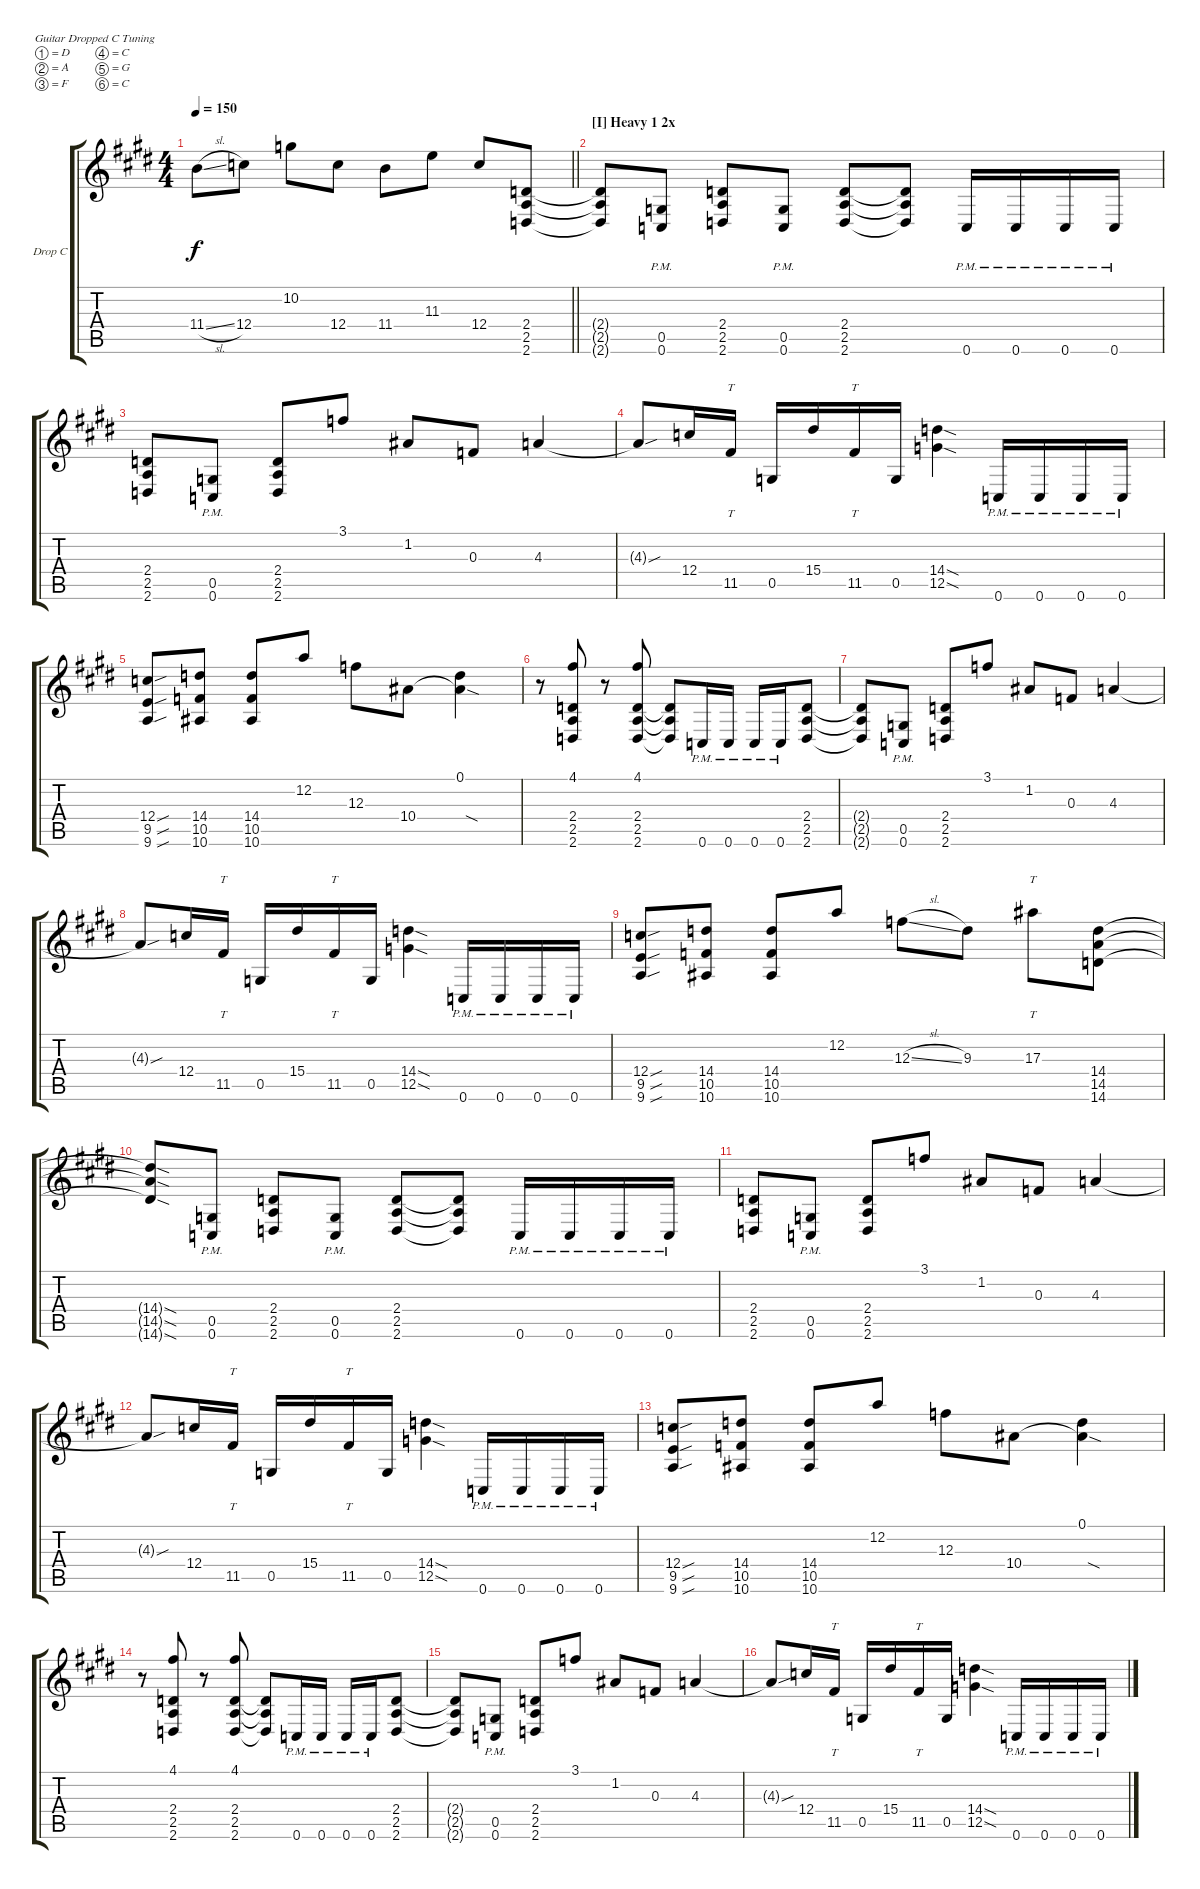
\bracketExtendMode groupsimilarinstruments
\firstSystemTrackNameOrientation horizontal
\otherSystemsTrackNameOrientation horizontal
\track ("Guitar L" "Drop C") {instrument distortionguitar}
\staff {score tabs}
\tuning (D4 A3 F3 C3 G2 C2)
\ts (4 4)
\tempo 150
\clef g2
\barLineRight lightlight
\ks e
11.4{sl}.8{dy f} 12.4.8 10.2.8 12.4.8 11.4.8 11.3.8 12.4.8 (2.4 2.5 2.6).8 |
\section ("I" "Heavy 1 2x")
(2.4{t} 2.5{t} 2.6{t}).8 (0.5{pm} 0.6{pm}).8 (2.4 2.5 2.6).8 (0.5{pm} 0.6{pm}).8 (2.4 2.5 2.6).8 (2.4{t} 2.5{t} 2.6{t}).8 0.6{pm}.16 0.6{pm}.16 0.6{pm}.16 0.6{pm}.16 |
(2.4 2.5 2.6).8 (0.5{pm} 0.6{pm}).8 (2.4 2.5 2.6).8 3.1.8 1.2.8 0.3.8 4.3.4 |
4.3{sou t}.8 12.4.16 11.5.16{tt} 0.5.16 15.4.16 11.5.16{tt} 0.5.16 (14.4{sod} 12.5{sod}).4 0.6{pm}.16 0.6{pm}.16 0.6{pm}.16 0.6{pm}.16 |
(12.4{sou} 9.5{sou} 9.6{sou}).8 (14.4 10.5 10.6).8 (14.4 10.5 10.6).8 12.2.8 12.3.8 10.4.8 (0.1 10.4{sod t}).4 |
r.8 (2.4 2.5 2.6 4.1).8 r.8 (2.4 2.5 2.6 4.1).8 (2.4{t} 2.5{t} 2.6{t}).8 0.6{pm}.16 0.6{pm}.16 0.6{pm}.16 0.6{pm}.16 (2.4 2.5 2.6).8 |
(2.4{t} 2.5{t} 2.6{t}).8 (0.5{pm} 0.6{pm}).8 (2.4 2.5 2.6).8 3.1.8 1.2.8 0.3.8 4.3.4 |
4.3{sou t}.8 12.4.16 11.5.16{tt} 0.5.16 15.4.16 11.5.16{tt} 0.5.16 (14.4{sod} 12.5{sod}).4 0.6{pm}.16 0.6{pm}.16 0.6{pm}.16 0.6{pm}.16 |
(12.4{sou} 9.5{sou} 9.6{sou}).8 (14.4 10.5 10.6).8 (14.4 10.5 10.6).8 12.2.8 12.3{sl}.8 9.3.8 17.3.8{tt} (14.4 14.5 14.6).8 |
(14.4{sod t} 14.5{sod t} 14.6{sod t}).8 (0.5{pm} 0.6{pm}).8 (2.4 2.5 2.6).8 (0.5{pm} 0.6{pm}).8 (2.4 2.5 2.6).8 (2.4{t} 2.5{t} 2.6{t}).8 0.6{pm}.16 0.6{pm}.16 0.6{pm}.16 0.6{pm}.16 |
(2.4 2.5 2.6).8 (0.5{pm} 0.6{pm}).8 (2.4 2.5 2.6).8 3.1.8 1.2.8 0.3.8 4.3.4 |
4.3{sou t}.8 12.4.16 11.5.16{tt} 0.5.16 15.4.16 11.5.16{tt} 0.5.16 (14.4{sod} 12.5{sod}).4 0.6{pm}.16 0.6{pm}.16 0.6{pm}.16 0.6{pm}.16 |
(12.4{sou} 9.5{sou} 9.6{sou}).8 (14.4 10.5 10.6).8 (14.4 10.5 10.6).8 12.2.8 12.3.8 10.4.8 (0.1 10.4{sod t}).4 |
r.8 (2.4 2.5 2.6 4.1).8 r.8 (2.4 2.5 2.6 4.1).8 (2.4{t} 2.5{t} 2.6{t}).8 0.6{pm}.16 0.6{pm}.16 0.6{pm}.16 0.6{pm}.16 (2.4 2.5 2.6).8 |
(2.4{t} 2.5{t} 2.6{t}).8 (0.5{pm} 0.6{pm}).8 (2.4 2.5 2.6).8 3.1.8 1.2.8 0.3.8 4.3.4 |
4.3{sou t}.8 12.4.16 11.5.16{tt} 0.5.16 15.4.16 11.5.16{tt} 0.5.16 (14.4{sod} 12.5{sod}).4 0.6{pm}.16 0.6{pm}.16 0.6{pm}.16 0.6{pm}.16
